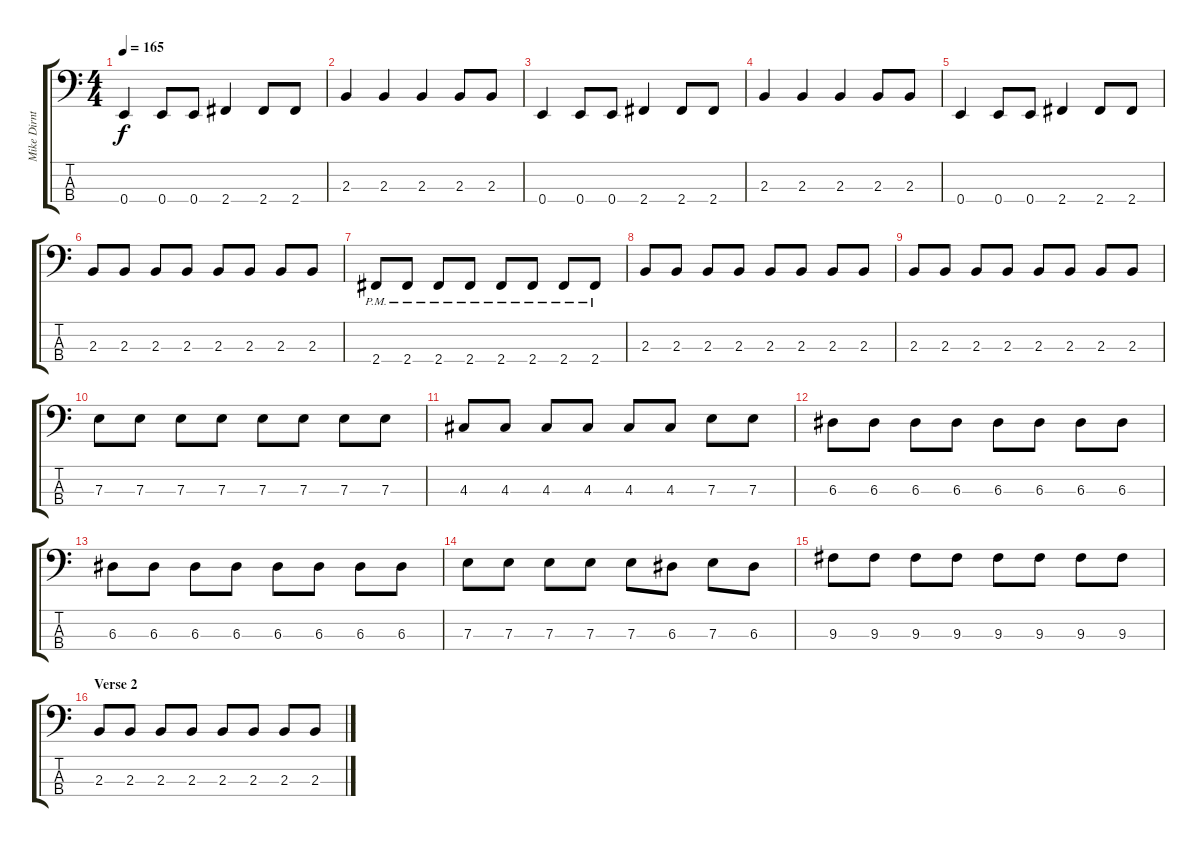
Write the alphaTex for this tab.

\track ("Mike Dirnt (Bass)" "Mike Dirnt") {instrument electricbassfinger}
\staff {score tabs}
\tuning (G2 D2 A1 E1) {hide}
\ts (4 4)
\tempo 165
\clef f4
\ks c
0.4.4{dy f} 0.4.8 0.4.8 2.4.4 2.4.8 2.4.8 |
2.3.4 2.3.4 2.3.4 2.3.8 2.3.8 |
0.4.4 0.4.8 0.4.8 2.4.4 2.4.8 2.4.8 |
2.3.4 2.3.4 2.3.4 2.3.8 2.3.8 |
0.4.4 0.4.8 0.4.8 2.4.4 2.4.8 2.4.8 |
2.3.8 2.3.8 2.3.8 2.3.8 2.3.8 2.3.8 2.3.8 2.3.8 |
2.4{pm}.8 2.4{pm}.8 2.4{pm}.8 2.4{pm}.8 2.4{pm}.8 2.4{pm}.8 2.4{pm}.8 2.4{pm}.8 |
2.3.8 2.3.8 2.3.8 2.3.8 2.3.8 2.3.8 2.3.8 2.3.8 |
2.3.8 2.3.8 2.3.8 2.3.8 2.3.8 2.3.8 2.3.8 2.3.8 |
7.3.8 7.3.8 7.3.8 7.3.8 7.3.8 7.3.8 7.3.8 7.3.8 |
4.3.8 4.3.8 4.3.8 4.3.8 4.3.8 4.3.8 7.3.8 7.3.8 |
6.3.8 6.3.8 6.3.8 6.3.8 6.3.8 6.3.8 6.3.8 6.3.8 |
6.3.8 6.3.8 6.3.8 6.3.8 6.3.8 6.3.8 6.3.8 6.3.8 |
7.3.8 7.3.8 7.3.8 7.3.8 7.3.8 6.3.8 7.3.8 6.3.8 |
9.3.8 9.3.8 9.3.8 9.3.8 9.3.8 9.3.8 9.3.8 9.3.8 |
\section ("" "Verse 2")
2.3.8 2.3.8 2.3.8 2.3.8 2.3.8 2.3.8 2.3.8 2.3.8
